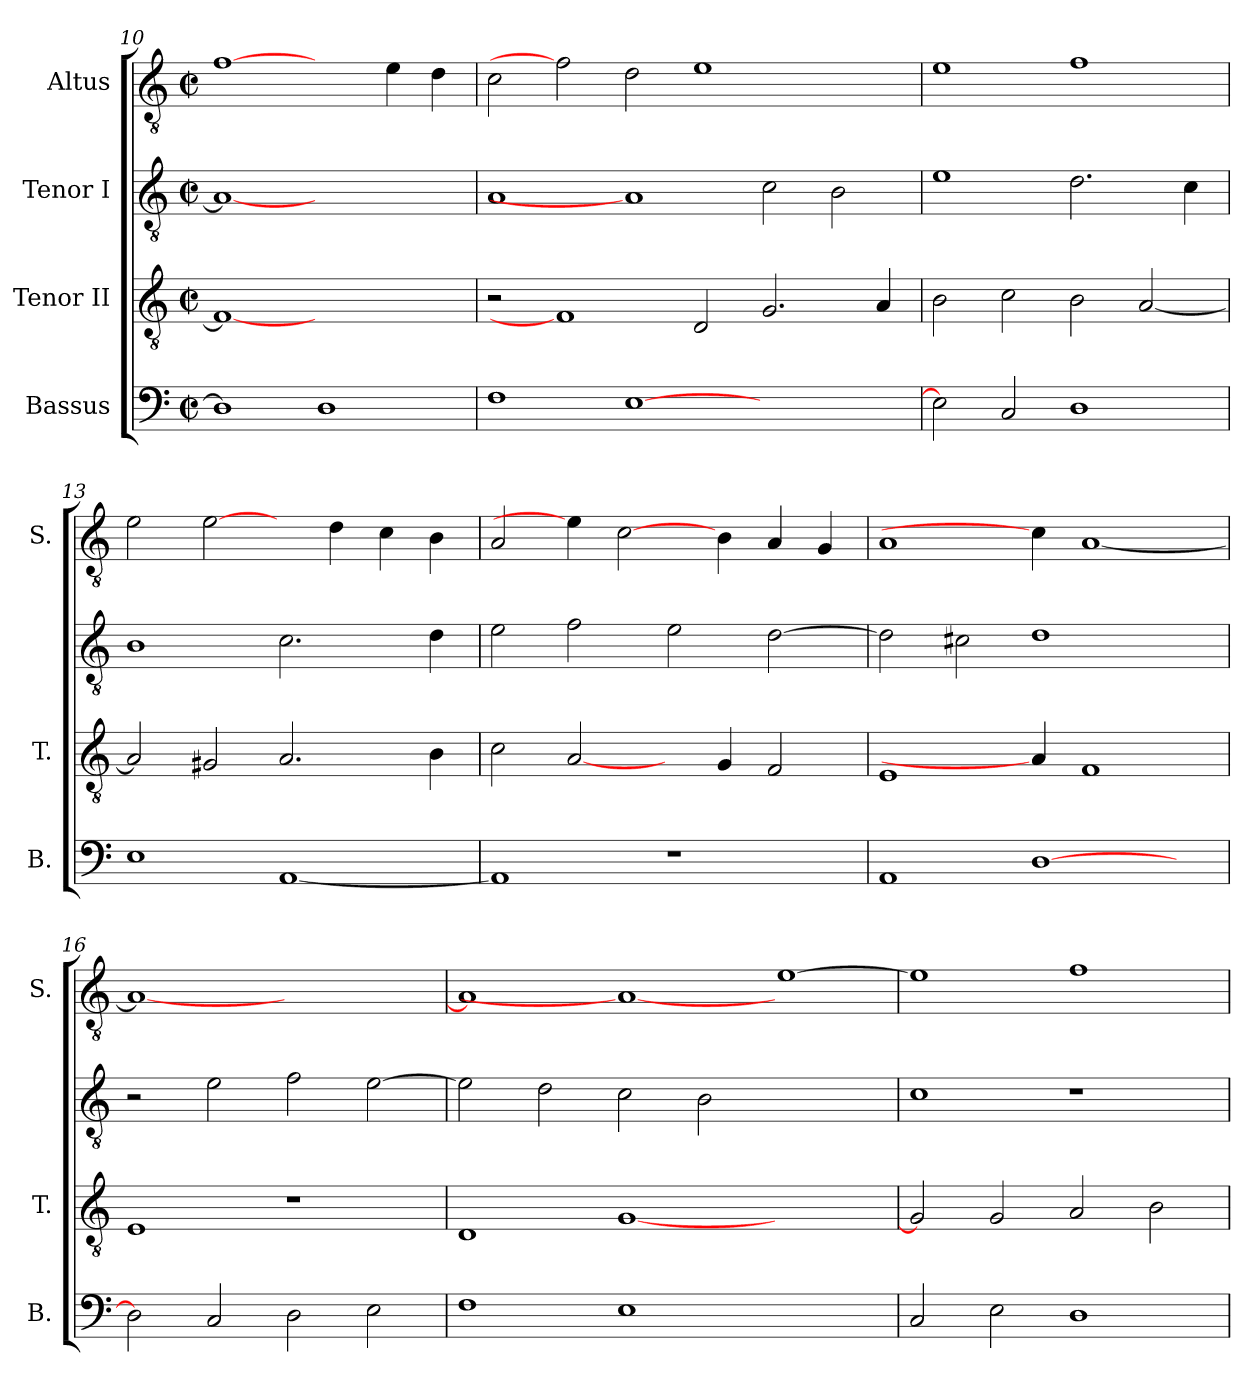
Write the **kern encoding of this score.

**kern	**kern	**kern	**kern
*part4	*part3	*part2	*part1
*staff4	*staff3	*staff2	*staff1
*I"Bassus	*I"Tenor II	*I"Tenor I	*I"Altus
*I'B.	*I'T.	*	*I'S.
*clefF4	*clefGv2	*clefGv2	*clefGv2
*	*ITrd7c12	*ITrd7c12	*ITrd7c12
*k[]	*k[]	*k[]	*k[]
*C:	*C:	*C:	*C:
*M2/2	*M2/2	*M2/2	*M2/2
*met(c|)	*met(c|)	*met(c|)	*met(c|)
=10	=10	=10	=10
1Di]	1FFi_<	1AAi_<	[1Fi
1Di	1ryy	1ryy	2ryy
.	.	.	4Ei\
.	.	.	4Di\
!!LO:LB:g=z
=11	=11	=11	=11
1Fi	2r	1AAi	2Ci\
.	1FFi]	.	2Fi]
[>1Ei	.	1AAi]	2Di\
.	2DDi/	.	1Ei
1ryy	2.GGi/	2Ci\	.
.	.	2BBi\	2ryy
.	4AAi/	.	.
=12	=12	=12	=12
2Ei\]	2BBi\	1Ei	1Ei
2Ci/	2Ci\	.	.
1Di	2BBi\	2.Di\	1Fi
.	[<2AAi/	.	.
.	.	4Ci\	.
=13	=13	=13	=13
1Ei	2AAi/]	1BBi	2Ei\
.	2GG#Xi/	.	[2Ei\
[<1AAi	2.AAi/	2.Ci\	4ryy
.	.	.	4Di\
.	.	.	4Ci\
.	4BBi\	4Di\	4BBi\
=14	=14	=14	=14
1AAi]	2Ci\	2Ei\	2AAi/
.	[2AAi/	2Fi\	4Ei\]
.	.	.	[2Ci\
1r	4ryy	2Ei\	.
.	4GGi/	.	4BBi\
.	2FFi/	[>2Di\	4AAi/
.	.	.	4GGi/
=15	=15	=15	=15
1AAi	1EEi	2Di\]	1AAi
.	.	2C#Xi\	.
[>1Di	4AAi/]	1Di	4Ci\]
.	1FFi	.	[<1AAi
4ryy	.	4ryy	.
!!LO:PB:g=z
=16	=16	=16	=16
2Di\]	1EEi	2r	1AAi_<
2Ci/	.	2Ei\	.
2Di\	1r	2Fi\	1ryy
2Ei\	.	[>2Ei\	.
=17	=17	=17	=17
1Fi	1DDi	2Ei\]	1AAi]
.	.	2Di\	.
1Ei	[<1GGi	2Ci\	1AAi_
.	.	2BBi\	.
1ryy	1ryy	1ryy	[>1Ei
=18	=18	=18	=18
2Ci/	2GGi/]	1Ci	1Ei]
2Ei\	2GGi/	.	.
1Di	2AAi/	1r	1Fi
.	2BBi\	.	.
=	=	=	=
*-	*-	*-	*-
